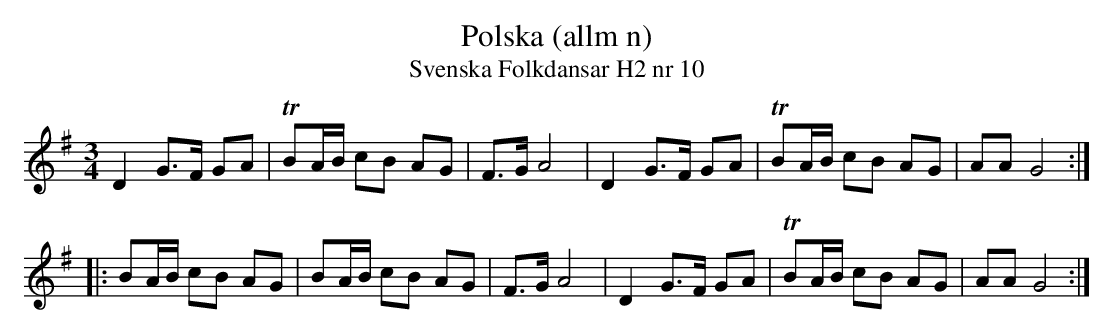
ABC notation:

X:1
T:Polska (allm n)
T:Svenska Folkdansar H2 nr 10
M:3/4
L:1/8
K:G
D2    G>F GA | TBA/B/ cB AG | F>G A4 | D2 G>F GA | TBA/B/ cB AG | AA G4 ::
BA/B/ cB  AG | BA/B/  cB AG | F>G A4 | D2 G>F GA | TBA/B/ cB AG | AA G4 :|
